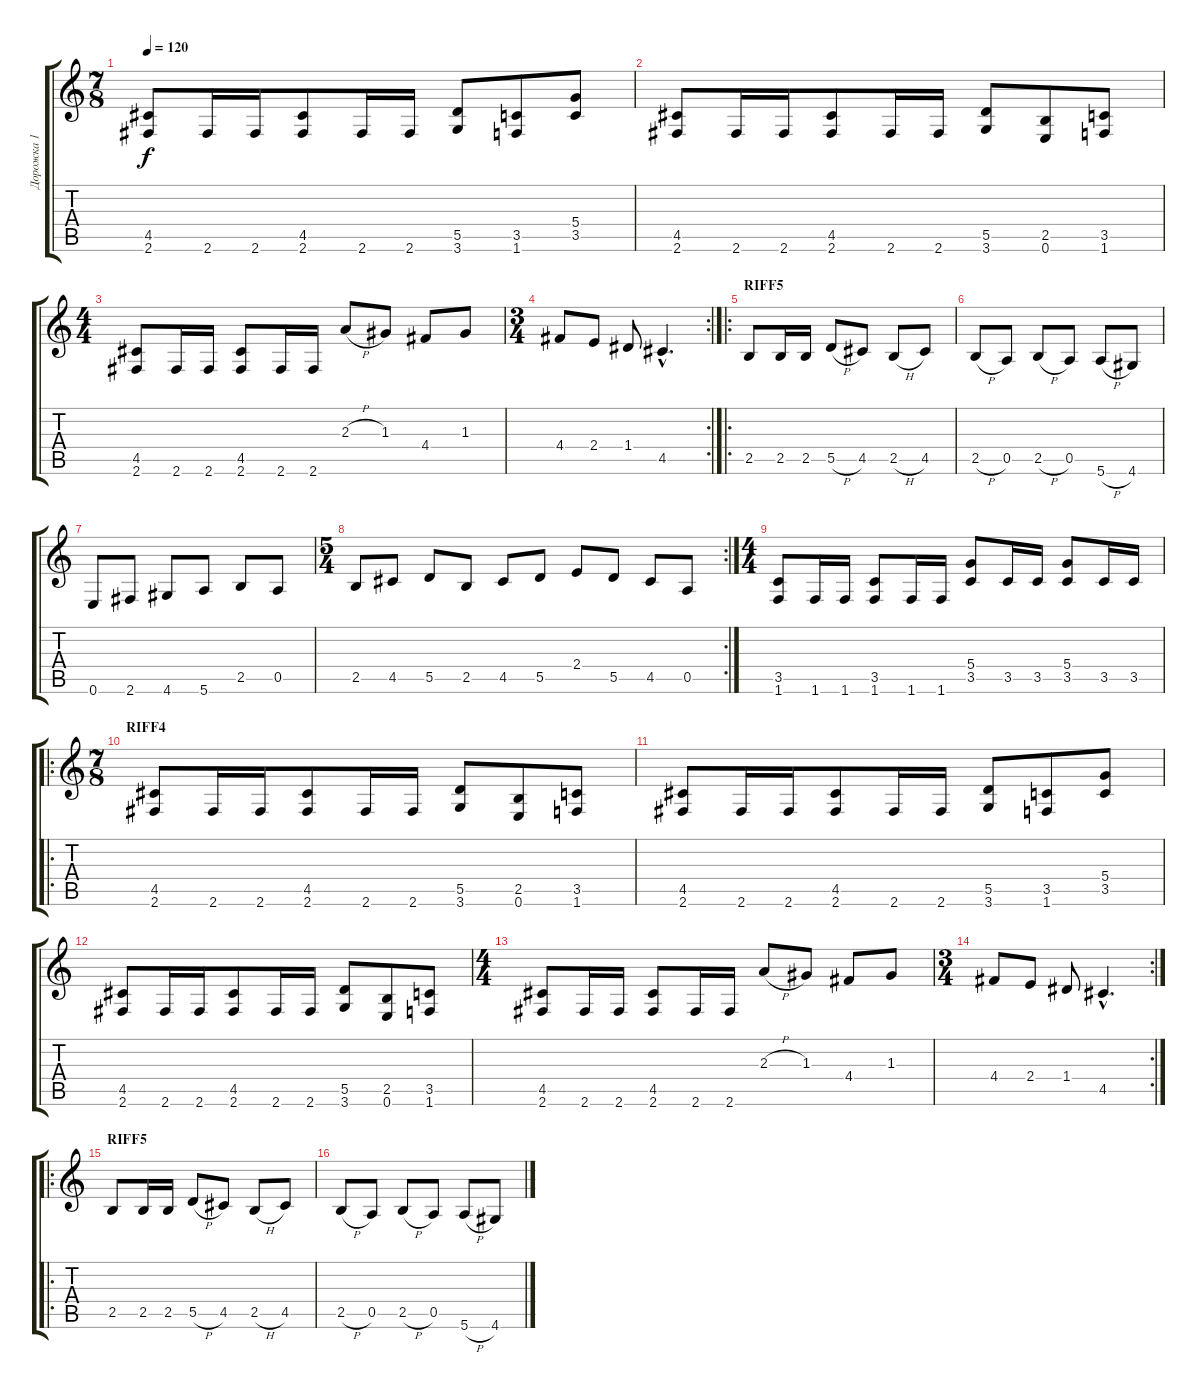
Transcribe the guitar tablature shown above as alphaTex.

\track ("Дорожка 1" "Дорожка 1") {instrument distortionguitar}
\staff {score tabs}
\tuning (E4 B3 G3 D3 A2 E2) {hide}
\ts (7 8)
\tempo 120
\clef g2
\ks c
(4.5 2.6).8{dy f} 2.6.16 2.6.16 (4.5 2.6).8 2.6.16 2.6.16 (5.5 3.6).8 (3.5 1.6).8 (5.4 3.5).8 |
(4.5 2.6).8 2.6.16 2.6.16 (4.5 2.6).8 2.6.16 2.6.16 (5.5 3.6).8 (2.5 0.6).8 (3.5 1.6).8 |
\ts (4 4)
(4.5 2.6).8 2.6.16 2.6.16 (4.5 2.6).8 2.6.16 2.6.16 2.3{h}.8 1.3.8 4.4.8 1.3.8 |
\rc 2
\ts (3 4)
4.4.8 2.4.8 1.4.8 4.5{hac}.4{d} |
\ro
\section ("" "RIFF5")
2.5.8 2.5.16 2.5.16 5.5{h}.8 4.5.8 2.5{h}.8 4.5.8 |
2.5{h}.8 0.5.8 2.5{h}.8 0.5.8 5.6{h}.8 4.6.8 |
0.6.8 2.6.8 4.6.8 5.6.8 2.5.8 0.5.8 |
\rc 2
\ts (5 4)
2.5.8 4.5.8 5.5.8 2.5.8 4.5.8 5.5.8 2.4.8 5.5.8 4.5.8 0.5.8 |
\ts (4 4)
(3.5 1.6).8 1.6.16 1.6.16 (3.5 1.6).8 1.6.16 1.6.16 (5.4 3.5).8 3.5.16 3.5.16 (5.4 3.5).8 3.5.16 3.5.16 |
\ro
\ts (7 8)
\section ("" "RIFF4")
(4.5 2.6).8 2.6.16 2.6.16 (4.5 2.6).8 2.6.16 2.6.16 (5.5 3.6).8 (2.5 0.6).8 (3.5 1.6).8 |
(4.5 2.6).8 2.6.16 2.6.16 (4.5 2.6).8 2.6.16 2.6.16 (5.5 3.6).8 (3.5 1.6).8 (5.4 3.5).8 |
(4.5 2.6).8 2.6.16 2.6.16 (4.5 2.6).8 2.6.16 2.6.16 (5.5 3.6).8 (2.5 0.6).8 (3.5 1.6).8 |
\ts (4 4)
(4.5 2.6).8 2.6.16 2.6.16 (4.5 2.6).8 2.6.16 2.6.16 2.3{h}.8 1.3.8 4.4.8 1.3.8 |
\rc 2
\ts (3 4)
4.4.8 2.4.8 1.4.8 4.5{hac}.4{d} |
\ro
\section ("" "RIFF5")
2.5.8 2.5.16 2.5.16 5.5{h}.8 4.5.8 2.5{h}.8 4.5.8 |
2.5{h}.8 0.5.8 2.5{h}.8 0.5.8 5.6{h}.8 4.6.8
